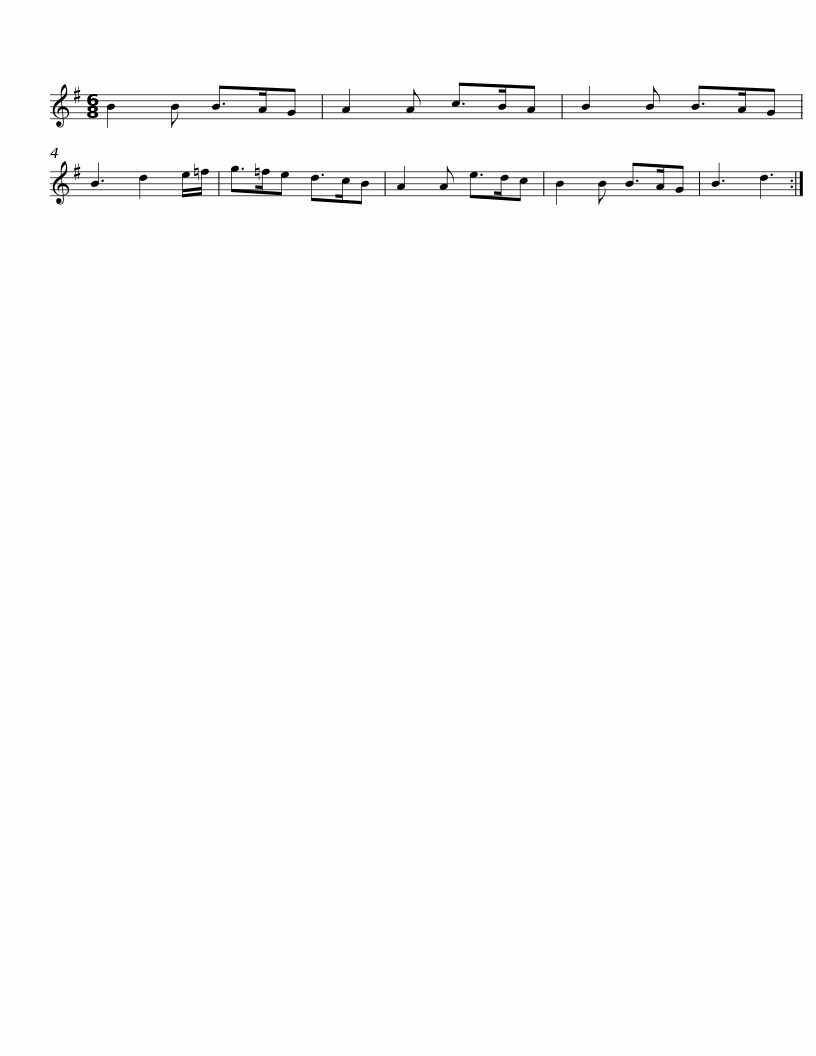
X:1
L:1/8
M:6/8
I:linebreak $
K:G
V:1 treble
V:1
 B2 B B>AG | A2 A c>BA | B2 B B>AG | B3 d2 e/=f/ | g>=fe d>cB | %5
 A2 A e>dc | B2 B B>AG | B3 d3 :| %8
